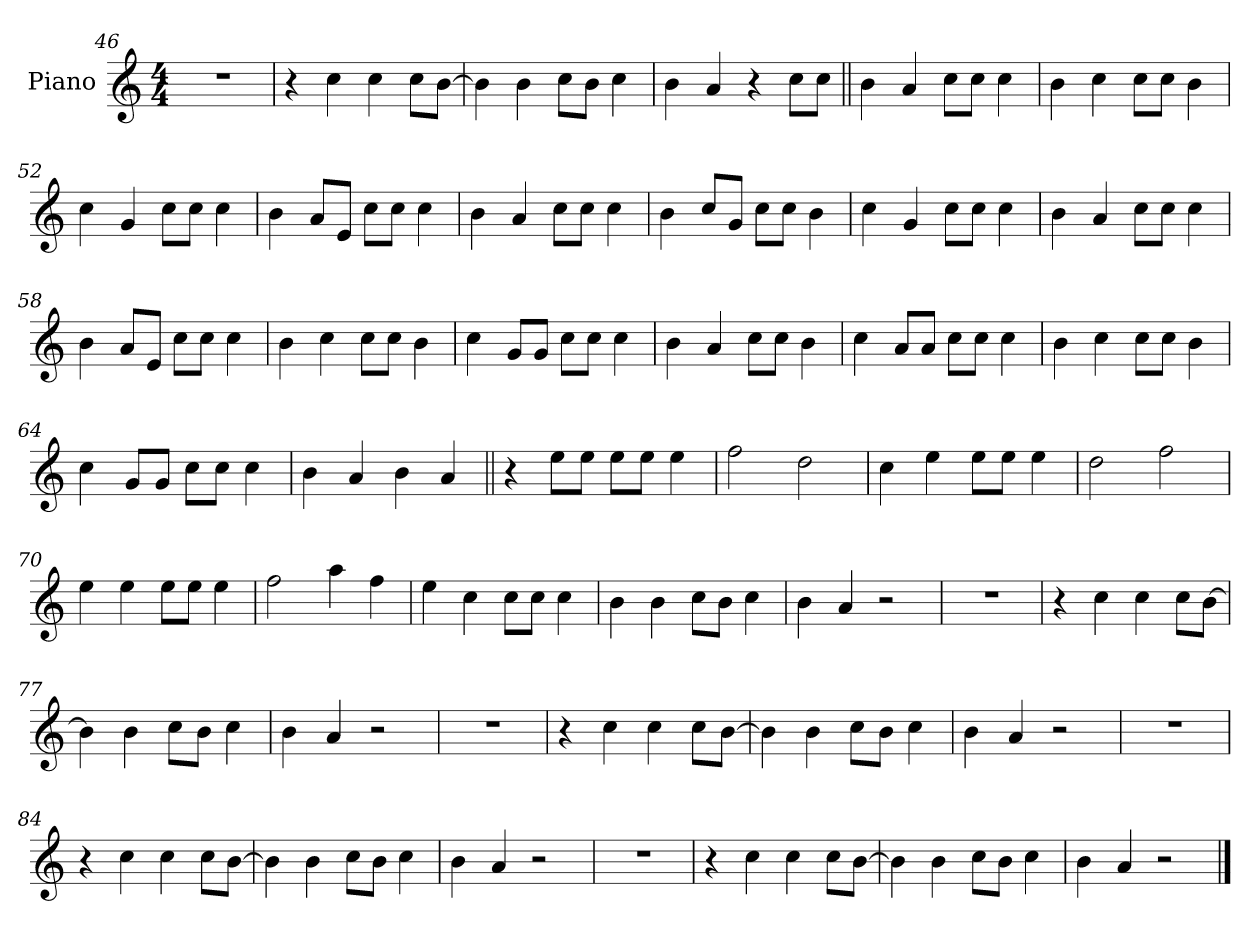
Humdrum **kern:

**kern
*part1
*staff1
*I"Piano
*I'Pno.
*clefG2
*k[]
*M4/4
=46
1r
=47
4r
4cc
4cc
8ccL
[8bJ
=48
4b]
4b
8ccL
8bJ
4cc
=49
4b
4a
4r
8ccL
8ccJ
=50||
4b
4a
8ccL
8ccJ
4cc
=51
4b
4cc
8ccL
8ccJ
4b
=52
4cc
4g
8ccL
8ccJ
4cc
=53
4b
8aL
8eJ
8ccL
8ccJ
4cc
=54
4b
4a
8ccL
8ccJ
4cc
=55
4b
8ccL
8gJ
8ccL
8ccJ
4b
=56
4cc
4g
8ccL
8ccJ
4cc
=57
4b
4a
8ccL
8ccJ
4cc
=58
4b
8aL
8eJ
8ccL
8ccJ
4cc
=59
4b
4cc
8ccL
8ccJ
4b
=60
4cc
8gL
8gJ
8ccL
8ccJ
4cc
=61
4b
4a
8ccL
8ccJ
4b
=62
4cc
8aL
8aJ
8ccL
8ccJ
4cc
=63
4b
4cc
8ccL
8ccJ
4b
=64
4cc
8gL
8gJ
8ccL
8ccJ
4cc
=65
4b
4a
4b!
4a!
=66||
4r
8eeL
8eeJ
8eeL
8eeJ
4ee
=67
2ff
2dd!
=68
4cc!
4ee
8eeL
8eeJ
4ee
=69
2dd
2ff!
=70
4ee!
4ee
8eeL
8eeJ
4ee
=71
2ff
4aa!
4ff!
=72
4ee!
4cc
8ccL
8ccJ
4cc
=73
4b
4b
8ccL
8bJ
4cc
=74
4b
4a
2r
=75
1r
=76
4r
4cc
4cc
8ccL
[8bJ
=77
4b]
4b
8ccL
8bJ
4cc
=78
4b
4a
2r
=79
1r
=80
4r
4cc
4cc
8ccL
[8bJ
=81
4b]
4b
8ccL
8bJ
4cc
=82
4b
4a
2r
=83
1r
=84
4r
4cc
4cc
8ccL
[8bJ
=85
4b]
4b
8ccL
8bJ
4cc
=86
4b
4a
2r
=87
1r
=88
4r
4cc
4cc
8ccL
[8bJ
=89
4b]
4b
8ccL
8bJ
4cc
=90
4b
4a
2r
==
*-
